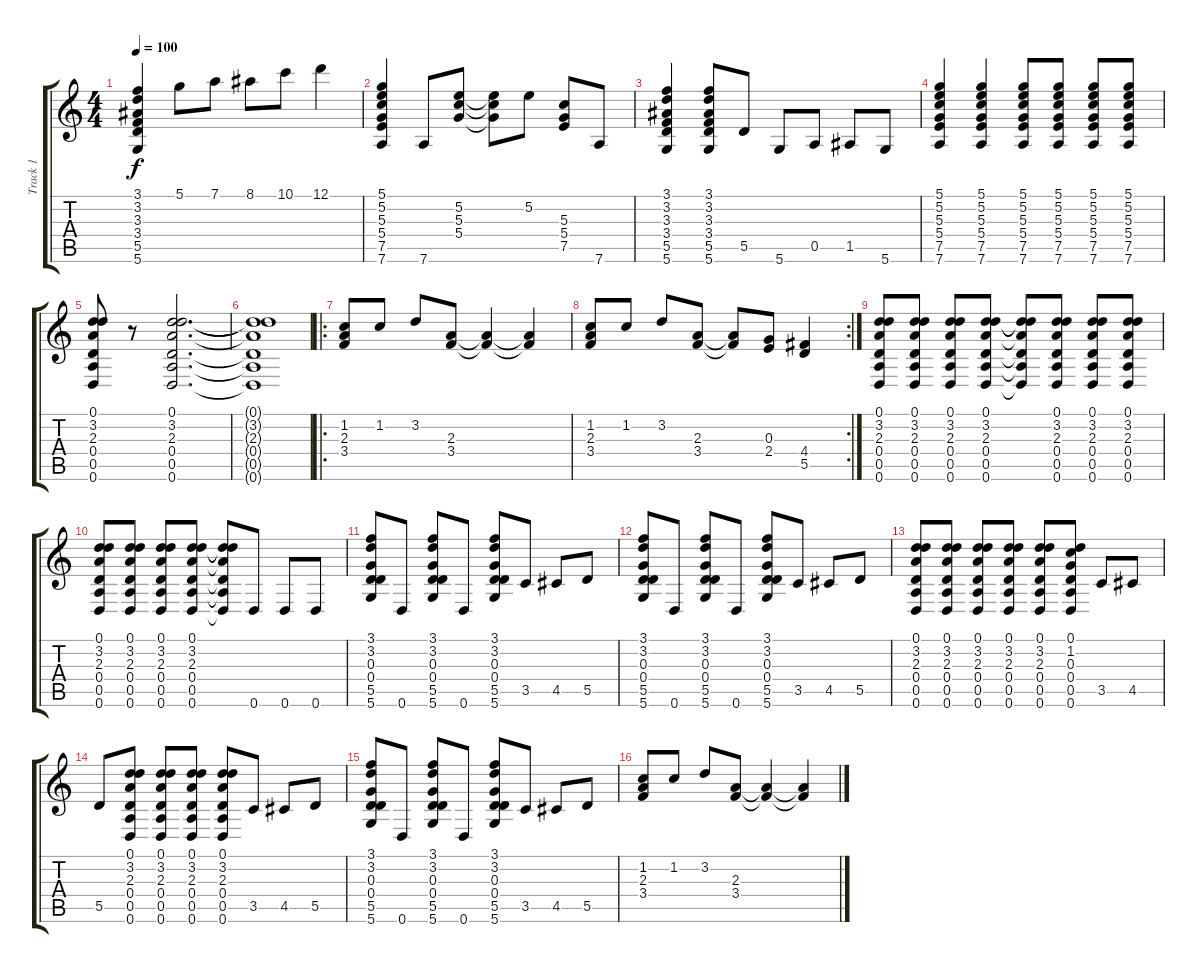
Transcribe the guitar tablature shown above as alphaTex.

\track ("Track 1" "Track 1") {instrument overdrivenguitar}
\staff {score tabs}
\tuning (D4 B3 G3 D3 A2 D2) {hide}
\ts (4 4)
\tempo 100
\clef g2
\ks c
(3.1 3.2 3.3 3.4 5.5 5.6).4{dy f} 5.1.8 7.1.8 8.1.8 10.1.8 12.1.4 |
(5.1 5.2 5.3 5.4 7.5 7.6).4 7.6.8 (5.2 5.3 5.4).8 (5.2{t} 5.3{t} 5.4{t}).8 5.2.8 (5.3 5.4 7.5).8 7.6.8 |
(3.1 3.2 3.3 3.4 5.5 5.6).4 (3.1 3.2 3.3 3.4 5.5 5.6).8 5.5.8 5.6.8 0.5.8 1.5.8 5.6.8 |
(5.1 5.2 5.3 5.4 7.5 7.6).4 (5.1 5.2 5.3 5.4 7.5 7.6).4 (5.1 5.2 5.3 5.4 7.5 7.6).8 (5.1 5.2 5.3 5.4 7.5 7.6).8 (5.1 5.2 5.3 5.4 7.5 7.6).8 (5.1 5.2 5.3 5.4 7.5 7.6).8 |
(0.1 3.2 2.3 0.4 0.5 0.6).8 r.8 (0.1 3.2 2.3 0.4 0.5 0.6).2{d} |
(0.1{t} 3.2{t} 2.3{t} 0.4{t} 0.5{t} 0.6{t}).1 |
\ro
(1.2 2.3 3.4).8 1.2.8 3.2.8 (2.3 3.4).8 (2.3{t} 3.4{t}).4 (2.3{t} 3.4{t}).4 |
\rc 2
(1.2 2.3 3.4).8 1.2.8 3.2.8 (2.3 3.4).8 (2.3{t} 3.4{t}).8 (0.3 2.4).8 (4.4 5.5).4 |
(0.1 3.2 2.3 0.4 0.5 0.6).8 (0.1 3.2 2.3 0.4 0.5 0.6).8 (0.1 3.2 2.3 0.4 0.5 0.6).8 (0.1 3.2 2.3 0.4 0.5 0.6).8 (0.1{t} 3.2{t} 2.3{t} 0.4{t} 0.5{t} 0.6{t}).8 (0.1 3.2 2.3 0.4 0.5 0.6).8 (0.1 3.2 2.3 0.4 0.5 0.6).8 (0.1 3.2 2.3 0.4 0.5 0.6).8 |
(0.1 3.2 2.3 0.4 0.5 0.6).8 (0.1 3.2 2.3 0.4 0.5 0.6).8 (0.1 3.2 2.3 0.4 0.5 0.6).8 (0.1 3.2 2.3 0.4 0.5 0.6).8 (0.1{t} 3.2{t} 2.3{t} 0.4{t} 0.5{t} 0.6{t}).8 0.6.8 0.6.8 0.6.8 |
(3.1 3.2 0.3 0.4 5.5 5.6).8 0.6.8 (3.1 3.2 0.3 0.4 5.5 5.6).8 0.6.8 (3.1 3.2 0.3 0.4 5.5 5.6).8 3.5.8 4.5.8 5.5.8 |
(3.1 3.2 0.3 0.4 5.5 5.6).8 0.6.8 (3.1 3.2 0.3 0.4 5.5 5.6).8 0.6.8 (3.1 3.2 0.3 0.4 5.5 5.6).8 3.5.8 4.5.8 5.5.8 |
(0.1 3.2 2.3 0.4 0.5 0.6).8 (0.1 3.2 2.3 0.4 0.5 0.6).8 (0.1 3.2 2.3 0.4 0.5 0.6).8 (0.1 3.2 2.3 0.4 0.5 0.6).8 (0.1 3.2 2.3 0.4 0.5 0.6).8 (0.1 1.2 0.3 0.4 0.5 0.6).8 3.5.8 4.5.8 |
5.5.8 (0.1 3.2 2.3 0.4 0.5 0.6).8 (0.1 3.2 2.3 0.4 0.5 0.6).8 (0.1 3.2 2.3 0.4 0.5 0.6).8 (0.1 3.2 2.3 0.4 0.5 0.6).8 3.5.8 4.5.8 5.5.8 |
(3.1 3.2 0.3 0.4 5.5 5.6).8 0.6.8 (3.1 3.2 0.3 0.4 5.5 5.6).8 0.6.8 (3.1 3.2 0.3 0.4 5.5 5.6).8 3.5.8 4.5.8 5.5.8 |
(1.2 2.3 3.4).8 1.2.8 3.2.8 (2.3 3.4).8 (2.3{t} 3.4{t}).4 (2.3{t} 3.4{t}).4
